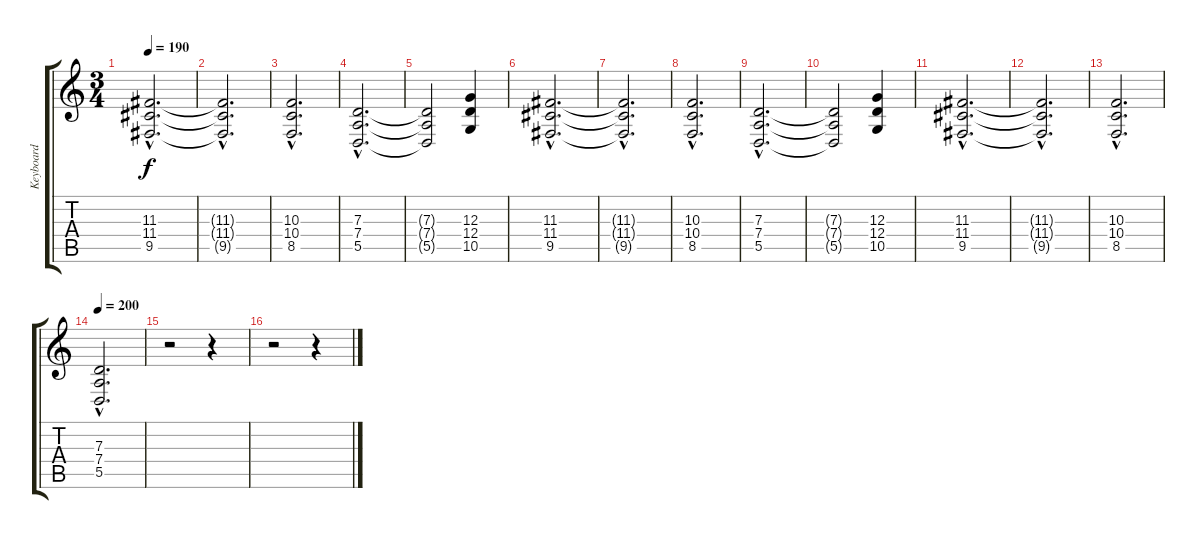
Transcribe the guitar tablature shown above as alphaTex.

\track ("Keyboard" "Keyboard") {instrument choiraahs}
\staff {score tabs}
\tuning (E4 B3 G3 D3 A2 E2) {hide}
\ts (3 4)
\tempo 190
\clef g2
\ks c
(11.3{hac} 11.4{hac} 9.5{hac}).2{d dy f} |
(11.3{hac t} 11.4{hac t} 9.5{hac t}).2{d} |
(10.3{hac} 10.4{hac} 8.5{hac}).2{d} |
(7.3{hac} 7.4{hac} 5.5{hac}).2{d} |
(7.3{t} 7.4{t} 5.5{t}).2 (12.3 12.4 10.5).4 |
(11.3{hac} 11.4{hac} 9.5{hac}).2{d} |
(11.3{hac t} 11.4{hac t} 9.5{hac t}).2{d} |
(10.3{hac} 10.4{hac} 8.5{hac}).2{d} |
(7.3{hac} 7.4{hac} 5.5{hac}).2{d} |
(7.3{t} 7.4{t} 5.5{t}).2 (12.3 12.4 10.5).4 |
(11.3{hac} 11.4{hac} 9.5{hac}).2{d} |
(11.3{hac t} 11.4{hac t} 9.5{hac t}).2{d} |
(10.3{hac} 10.4{hac} 8.5{hac}).2{d} |
\tempo 200
(7.3{hac} 7.4{hac} 5.5{hac}).2{d} |
r.2 r.4 |
r.2 r.4
